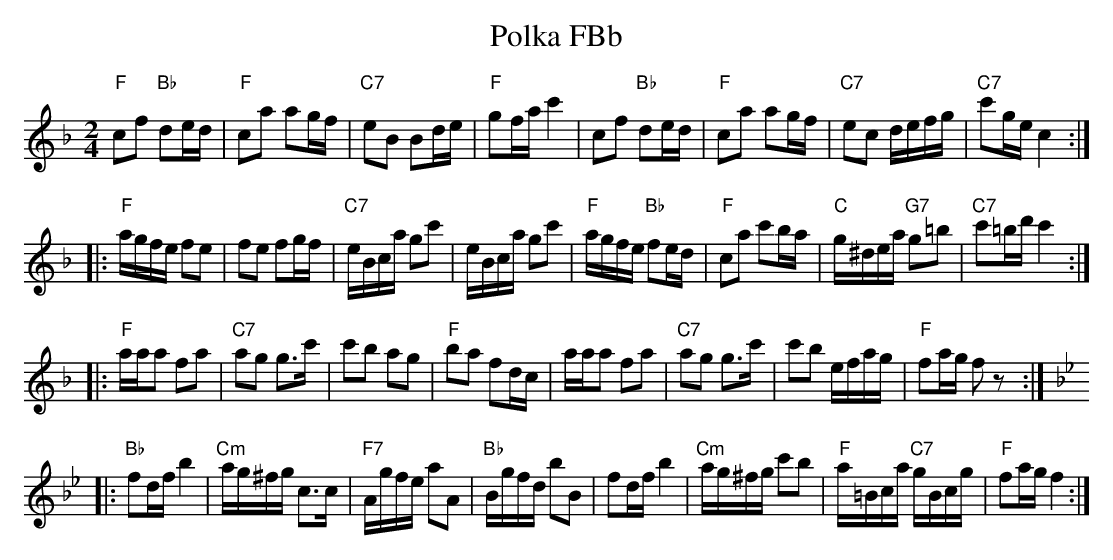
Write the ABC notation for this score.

X:1
T: Polka FBb
M:2/4
L:1/8
K:F
"F"cf "Bb"de/d/ | "F"ca ag/f/ | "C7"eB Bd/e/ | "F"gf/a/ c'2 | cf "Bb"de/d/ | "F"ca ag/f/ | "C7"ec d/e/f/g/ | "C7"c'g/e/ c2 ::
"F"a/g/f/e/ fe | fe fg/f/ | "C7"e/B/c/a/ gc' | e/B/c/a/ gc' | "F"a/g/f/e/ "Bb"fe/d/ | "F"ca c'b/a/ | "C"g/^d/e/a/ "G7"g=b | "C7"c'=b/d'/ c'2 ::
"F"a/a/a fa | "C7"ag g>c' | c'b ag | "F"ba fd/c/ | a/a/a fa | "C7"ag g>c' | c'b e/f/a/g/ | "F"fa/g/ fz:: [K:Bb]
"Bb"fd/f/ b2 | "Cm"a/g/^f/g/ c>c | "F7"A/g/f/e/ aA | "Bb"B/g/f/d/ bB | fd/f/ b2 | "Cm"a/g/^f/g/ c'b | "F"a/=B/c/a/ "C7"g/B/c/g/ | "F"fa/g/ f2 :|
